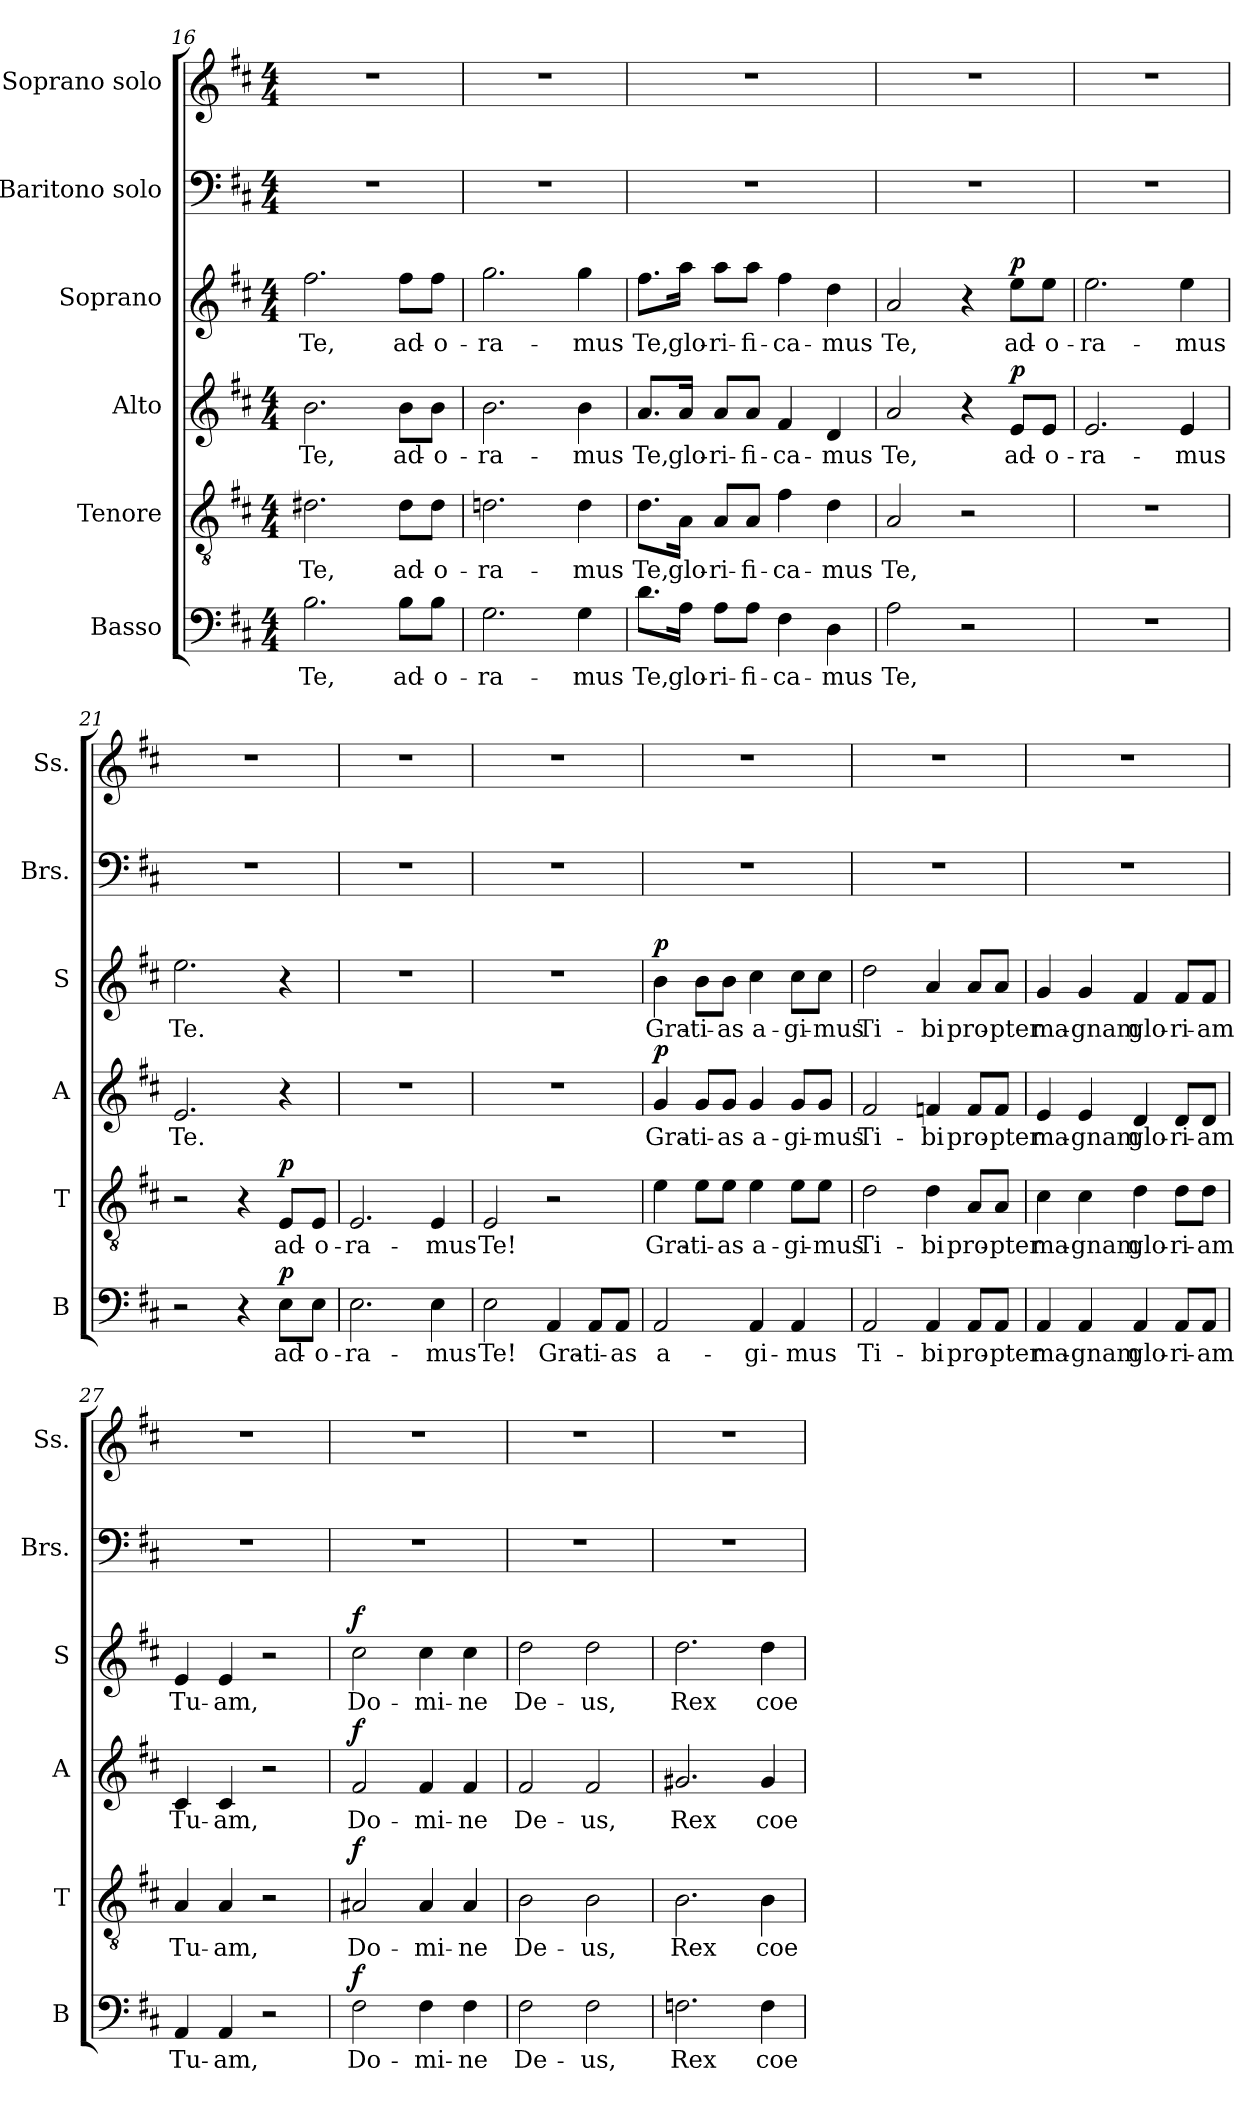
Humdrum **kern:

**kern	**text	**dynam	**kern	**text	**dynam	**kern	**text	**dynam	**kern	**text	**dynam	**kern	**kern
*part6	*part6	*part6	*part5	*part5	*part5	*part4	*part4	*part4	*part3	*part3	*part3	*part2	*part1
*staff6	*staff6	*staff6	*staff5	*staff5	*staff5	*staff4	*staff4	*staff4	*staff3	*staff3	*staff3	*staff2	*staff1
*I"Basso	*	*	*I"Tenore	*	*	*I"Alto	*	*	*I"Soprano	*	*	*I"Baritono solo	*I"Soprano solo
*I'B	*	*	*I'T	*	*	*I'A	*	*	*I'S	*	*	*I'Brs.	*I'Ss.
*clefF4	*	*	*clefGv2	*	*	*clefG2	*	*	*clefG2	*	*	*clefF4	*clefG2
*k[f#c#]	*	*	*k[f#c#]	*	*	*k[f#c#]	*	*	*k[f#c#]	*	*	*k[f#c#]	*k[f#c#]
*D:	*	*	*D:	*	*	*D:	*	*	*D:	*	*	*D:	*D:
*M4/4	*	*	*M4/4	*	*	*M4/4	*	*	*M4/4	*	*	*M4/4	*M4/4
=16	=16	=16	=16	=16	=16	=16	=16	=16	=16	=16	=16	=16	=16
!	!LO:LY:b	!	!	!LO:LY:b	!	!	!LO:LY:b	!	!	!LO:LY:b	!	!	!
2.B\	Te,	.	2.d#X\	Te,	.	2.b\	Te,	.	2.ff#\	Te,	.	1r	1r
!	!LO:LY:b	!	!	!LO:LY:b	!	!	!LO:LY:b	!	!	!LO:LY:b	!	!	!
8B\L	ad-	.	8d#\L	ad-	.	8b\L	ad-	.	8ff#\L	ad-	.	.	.
!	!LO:LY:b	!	!	!LO:LY:b	!	!	!LO:LY:b	!	!	!LO:LY:b	!	!	!
8B\J	-o-	.	8d#\J	-o-	.	8b\J	-o-	.	8ff#\J	-o-	.	.	.
=17	=17	=17	=17	=17	=17	=17	=17	=17	=17	=17	=17	=17	=17
!	!LO:LY:b	!	!	!LO:LY:b	!	!	!LO:LY:b	!	!	!LO:LY:b	!	!	!
2.G\	-ra-	.	2.dn\	-ra-	.	2.b\	-ra-	.	2.gg\	-ra-	.	1r	1r
!	!LO:LY:b	!	!	!LO:LY:b	!	!	!LO:LY:b	!	!	!LO:LY:b	!	!	!
4G\	-mus	.	4d\	-mus	.	4b\	-mus	.	4gg\	-mus	.	.	.
=18	=18	=18	=18	=18	=18	=18	=18	=18	=18	=18	=18	=18	=18
!	!LO:LY:b	!	!	!LO:LY:b	!	!	!LO:LY:b	!	!	!LO:LY:b	!	!	!
8.d\L	Te,	.	8.d\L	Te,	.	8.a/L	Te,	.	8.ff#\L	Te,	.	1r	1r
!	!LO:LY:b	!	!	!LO:LY:b	!	!	!LO:LY:b	!	!	!LO:LY:b	!	!	!
16A\Jk	glo-	.	16A\Jk	glo-	.	16a/Jk	glo-	.	16aa\Jk	glo-	.	.	.
!	!LO:LY:b	!	!	!LO:LY:b	!	!	!LO:LY:b	!	!	!LO:LY:b	!	!	!
8A\L	-ri-	.	8A/L	-ri-	.	8a/L	-ri-	.	8aa\L	-ri-	.	.	.
!	!LO:LY:b	!	!	!LO:LY:b	!	!	!LO:LY:b	!	!	!LO:LY:b	!	!	!
8A\J	-fi-	.	8A/J	-fi-	.	8a/J	-fi-	.	8aa\J	-fi-	.	.	.
!	!LO:LY:b	!	!	!LO:LY:b	!	!	!LO:LY:b	!	!	!LO:LY:b	!	!	!
4F#\	-ca-	.	4f#\	-ca-	.	4f#/	-ca-	.	4ff#\	-ca-	.	.	.
!	!LO:LY:b	!	!	!LO:LY:b	!	!	!LO:LY:b	!	!	!LO:LY:b	!	!	!
4D\	-mus	.	4d\	-mus	.	4d/	-mus	.	4dd\	-mus	.	.	.
=19	=19	=19	=19	=19	=19	=19	=19	=19	=19	=19	=19	=19	=19
!	!LO:LY:b	!	!	!LO:LY:b	!	!	!LO:LY:b	!	!	!LO:LY:b	!	!	!
2A\	Te,	.	2A/	Te,	.	2a/	Te,	.	2a/	Te,	.	1r	1r
2r	.	.	2r	.	.	4r	.	.	4r	.	.	.	.
!	!	!	!	!	!	!	!LO:LY:b	!LO:DY:a	!	!LO:LY:b	!LO:DY:a	!	!
.	.	.	.	.	.	8e/L	ad-	p	8ee\L	ad-	p	.	.
!	!	!	!	!	!	!	!LO:LY:b	!	!	!LO:LY:b	!	!	!
.	.	.	.	.	.	8e/J	-o-	.	8ee\J	-o-	.	.	.
=20	=20	=20	=20	=20	=20	=20	=20	=20	=20	=20	=20	=20	=20
!	!	!	!	!	!	!	!LO:LY:b	!	!	!LO:LY:b	!	!	!
1r	.	.	1r	.	.	2.e/	-ra-	.	2.ee\	-ra-	.	1r	1r
!	!	!	!	!	!	!	!LO:LY:b	!	!	!LO:LY:b	!	!	!
.	.	.	.	.	.	4e/	-mus	.	4ee\	-mus	.	.	.
!!LO:LB:g=z
=21	=21	=21	=21	=21	=21	=21	=21	=21	=21	=21	=21	=21	=21
!	!	!	!	!	!	!	!LO:LY:b	!	!	!LO:LY:b	!	!	!
2r	.	.	2r	.	.	2.e/	Te.	.	2.ee\	Te.	.	1r	1r
4r	.	.	4r	.	.	.	.	.	.	.	.	.	.
!	!LO:LY:b	!LO:DY:a	!	!LO:LY:b	!LO:DY:a	!	!	!	!	!	!	!	!
8E\L	ad-	p	8E/L	ad-	p	4r	.	.	4r	.	.	.	.
!	!LO:LY:b	!	!	!LO:LY:b	!	!	!	!	!	!	!	!	!
8E\J	-o-	.	8E/J	-o-	.	.	.	.	.	.	.	.	.
=22	=22	=22	=22	=22	=22	=22	=22	=22	=22	=22	=22	=22	=22
!	!LO:LY:b	!	!	!LO:LY:b	!	!	!	!	!	!	!	!	!
2.E\	-ra-	.	2.E/	-ra-	.	1r	.	.	1r	.	.	1r	1r
!	!LO:LY:b	!	!	!LO:LY:b	!	!	!	!	!	!	!	!	!
4E\	-mus	.	4E/	-mus	.	.	.	.	.	.	.	.	.
=23	=23	=23	=23	=23	=23	=23	=23	=23	=23	=23	=23	=23	=23
!	!LO:LY:b	!	!	!LO:LY:b	!	!	!	!	!	!	!	!	!
2E\	Te!	.	2E/	Te!	.	1r	.	.	1r	.	.	1r	1r
!	!LO:LY:b	!	!	!	!	!	!	!	!	!	!	!	!
4AA/	Gra-	.	2r	.	.	.	.	.	.	.	.	.	.
!	!LO:LY:b	!	!	!	!	!	!	!	!	!	!	!	!
8AA/L	-ti-	.	.	.	.	.	.	.	.	.	.	.	.
!	!LO:LY:b	!	!	!	!	!	!	!	!	!	!	!	!
8AA/J	-as	.	.	.	.	.	.	.	.	.	.	.	.
=24	=24	=24	=24	=24	=24	=24	=24	=24	=24	=24	=24	=24	=24
!	!LO:LY:b	!	!	!LO:LY:b	!	!	!LO:LY:b	!LO:DY:a	!	!LO:LY:b	!LO:DY:a	!	!
2AA/	a-	.	4e\	Gra-	.	4g/	Gra-	p	4b\	Gra-	p	1r	1r
!	!	!	!	!LO:LY:b	!	!	!LO:LY:b	!	!	!LO:LY:b	!	!	!
.	.	.	8e\L	-ti-	.	8g/L	-ti-	.	8b\L	-ti-	.	.	.
!	!	!	!	!LO:LY:b	!	!	!LO:LY:b	!	!	!LO:LY:b	!	!	!
.	.	.	8e\J	-as	.	8g/J	-as	.	8b\J	-as	.	.	.
!	!LO:LY:b	!	!	!LO:LY:b	!	!	!LO:LY:b	!	!	!LO:LY:b	!	!	!
4AA/	-gi-	.	4e\	a-	.	4g/	a-	.	4cc#\	a-	.	.	.
!	!LO:LY:b	!	!	!LO:LY:b	!	!	!LO:LY:b	!	!	!LO:LY:b	!	!	!
4AA/	-mus	.	8e\L	-gi-	.	8g/L	-gi-	.	8cc#\L	-gi-	.	.	.
!	!	!	!	!LO:LY:b	!	!	!LO:LY:b	!	!	!LO:LY:b	!	!	!
.	.	.	8e\J	-mus	.	8g/J	-mus	.	8cc#\J	-mus	.	.	.
=25	=25	=25	=25	=25	=25	=25	=25	=25	=25	=25	=25	=25	=25
!	!LO:LY:b	!	!	!LO:LY:b	!	!	!LO:LY:b	!	!	!LO:LY:b	!	!	!
2AA/	Ti-	.	2d\	Ti-	.	2f#/	Ti-	.	2dd\	Ti-	.	1r	1r
!	!LO:LY:b	!	!	!LO:LY:b	!	!	!LO:LY:b	!	!	!LO:LY:b	!	!	!
4AA/	-bi	.	4d\	-bi	.	4fn/	-bi	.	4a/	-bi	.	.	.
!	!LO:LY:b	!	!	!LO:LY:b	!	!	!LO:LY:b	!	!	!LO:LY:b	!	!	!
8AA/L	pro-	.	8A/L	pro-	.	8f/L	pro-	.	8a/L	pro-	.	.	.
!	!LO:LY:b	!	!	!LO:LY:b	!	!	!LO:LY:b	!	!	!LO:LY:b	!	!	!
8AA/J	-pter	.	8A/J	-pter	.	8f/J	-pter	.	8a/J	-pter	.	.	.
=26	=26	=26	=26	=26	=26	=26	=26	=26	=26	=26	=26	=26	=26
!	!LO:LY:b	!	!	!LO:LY:b	!	!	!LO:LY:b	!	!	!LO:LY:b	!	!	!
4AA/	ma-	.	4c#\	ma-	.	4e/	ma-	.	4g/	ma-	.	1r	1r
!	!LO:LY:b	!	!	!LO:LY:b	!	!	!LO:LY:b	!	!	!LO:LY:b	!	!	!
4AA/	-gnam	.	4c#\	-gnam	.	4e/	-gnam	.	4g/	-gnam	.	.	.
!	!LO:LY:b	!	!	!LO:LY:b	!	!	!LO:LY:b	!	!	!LO:LY:b	!	!	!
4AA/	glo-	.	4d\	glo-	.	4d/	glo-	.	4f#/	glo-	.	.	.
!	!LO:LY:b	!	!	!LO:LY:b	!	!	!LO:LY:b	!	!	!LO:LY:b	!	!	!
8AA/L	-ri-	.	8d\L	-ri-	.	8d/L	-ri-	.	8f#/L	-ri-	.	.	.
!	!LO:LY:b	!	!	!LO:LY:b	!	!	!LO:LY:b	!	!	!LO:LY:b	!	!	!
8AA/J	-am	.	8d\J	-am	.	8d/J	-am	.	8f#/J	-am	.	.	.
!!LO:PB:g=z
=27	=27	=27	=27	=27	=27	=27	=27	=27	=27	=27	=27	=27	=27
!	!LO:LY:b	!	!	!LO:LY:b	!	!	!LO:LY:b	!	!	!LO:LY:b	!	!	!
4AA/	Tu-	.	4A/	Tu-	.	4c#/	Tu-	.	4e/	Tu-	.	1r	1r
!	!LO:LY:b	!	!	!LO:LY:b	!	!	!LO:LY:b	!	!	!LO:LY:b	!	!	!
4AA/	-am,	.	4A/	-am,	.	4c#/	-am,	.	4e/	-am,	.	.	.
2r	.	.	2r	.	.	2r	.	.	2r	.	.	.	.
=28	=28	=28	=28	=28	=28	=28	=28	=28	=28	=28	=28	=28	=28
!	!LO:LY:b	!LO:DY:a	!	!LO:LY:b	!LO:DY:a	!	!LO:LY:b	!LO:DY:a	!	!LO:LY:b	!LO:DY:a	!	!
2F#\	Do-	f	2A#X/	Do-	f	2f#/	Do-	f	2cc#\	Do-	f	1r	1r
!	!LO:LY:b	!	!	!LO:LY:b	!	!	!LO:LY:b	!	!	!LO:LY:b	!	!	!
4F#\	-mi-	.	4A#/	-mi-	.	4f#/	-mi-	.	4cc#\	-mi-	.	.	.
!	!LO:LY:b	!	!	!LO:LY:b	!	!	!LO:LY:b	!	!	!LO:LY:b	!	!	!
4F#\	-ne	.	4A#/	-ne	.	4f#/	-ne	.	4cc#\	-ne	.	.	.
=29	=29	=29	=29	=29	=29	=29	=29	=29	=29	=29	=29	=29	=29
!	!LO:LY:b	!	!	!LO:LY:b	!	!	!LO:LY:b	!	!	!LO:LY:b	!	!	!
2F#\	De-	.	2B\	De-	.	2f#/	De-	.	2dd\	De-	.	1r	1r
!	!LO:LY:b	!	!	!LO:LY:b	!	!	!LO:LY:b	!	!	!LO:LY:b	!	!	!
2F#\	-us,	.	2B\	-us,	.	2f#/	-us,	.	2dd\	-us,	.	.	.
=30	=30	=30	=30	=30	=30	=30	=30	=30	=30	=30	=30	=30	=30
!	!LO:LY:b	!	!	!LO:LY:b	!	!	!LO:LY:b	!	!	!LO:LY:b	!	!	!
2.Fn\	Rex	.	2.B\	Rex	.	2.g#X/	Rex	.	2.dd\	Rex	.	1r	1r
!	!LO:LY:b	!	!	!LO:LY:b	!	!	!LO:LY:b	!	!	!LO:LY:b	!	!	!
4F\	coe-	.	4B\	coe-	.	4g#/	coe-	.	4dd\	coe-	.	.	.
=	=	=	=	=	=	=	=	=	=	=	=	=	=
*-	*-	*-	*-	*-	*-	*-	*-	*-	*-	*-	*-	*-	*-
